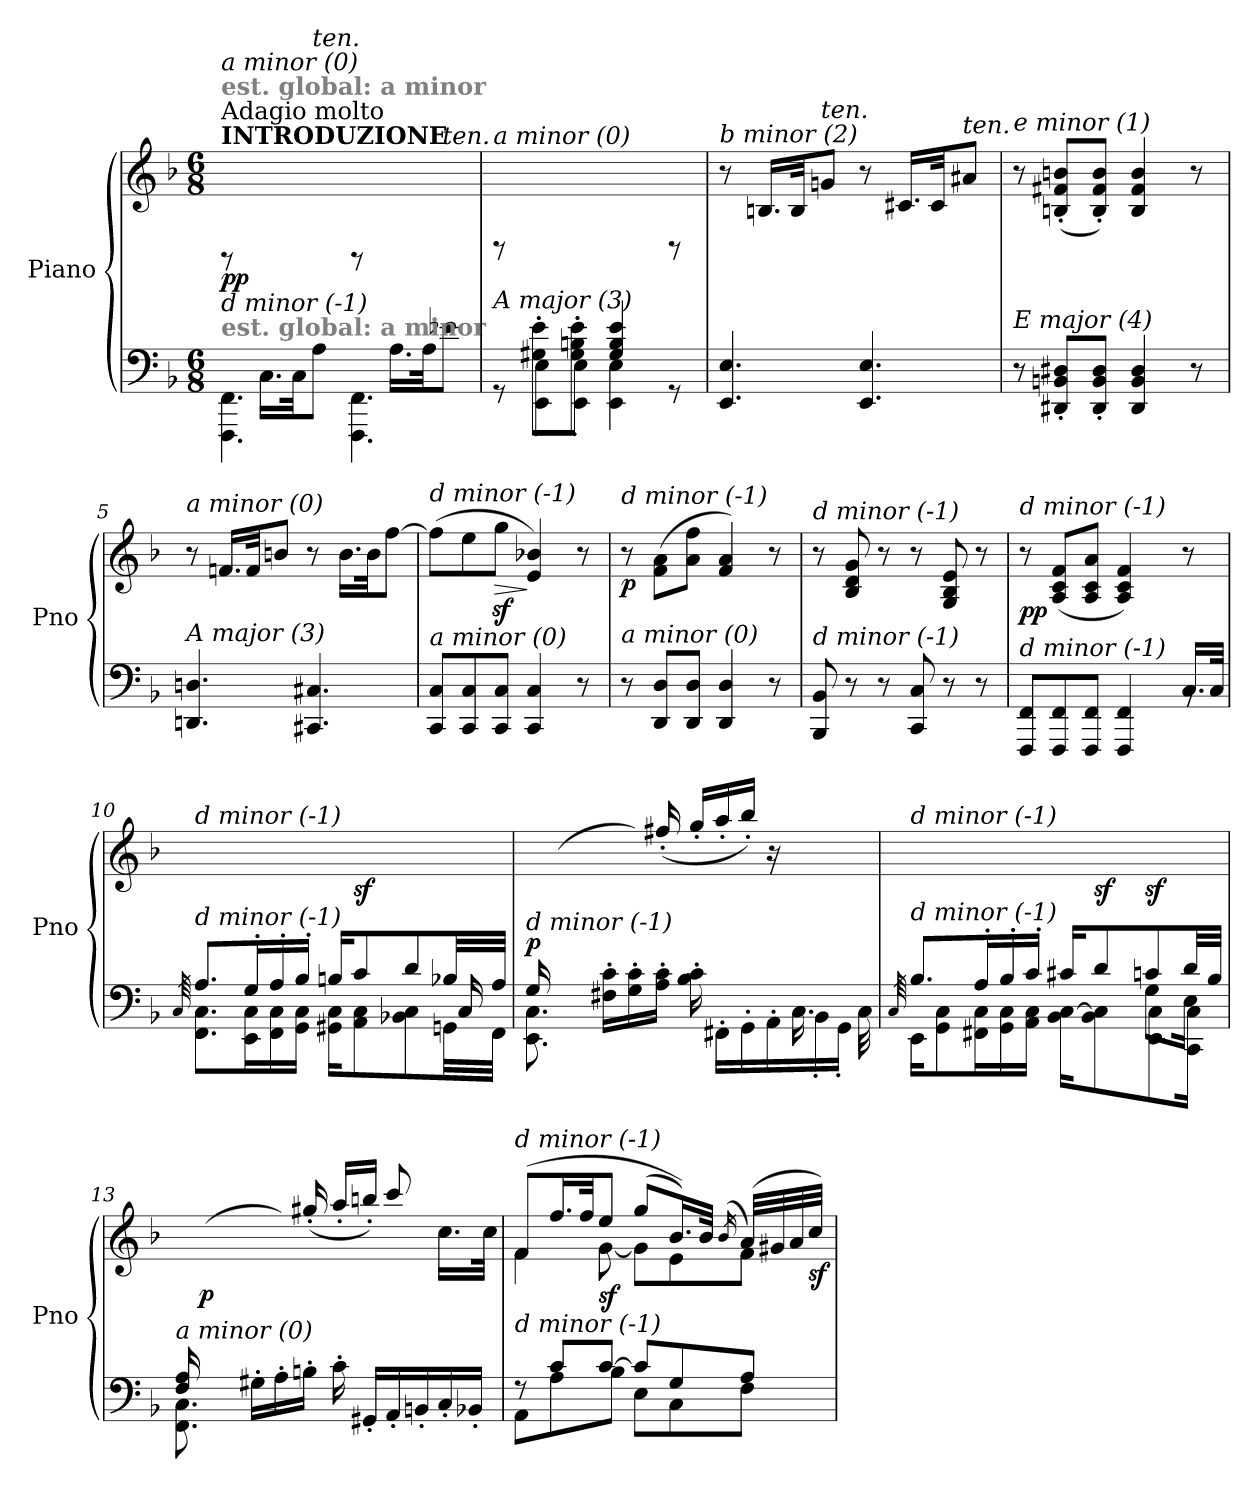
**kern	**kern	**dynam
*part1	*part1	*part1
*staff2	*staff1	*staff1/2
*I"Piano	*	*
*I'Pno	*	*
*clefF4	*clefG2	*
*k[b-]	*k[b-]	*
*M6/8	*M6/8	*
=1	=1	=1
*^	*	*
!	!	!LO:TX:a:B:t=INTRODUZIONE	!
!	!	!LO:TX:a:t=Adagio molto	!
!	!	!LO:TX:a:B:color=#808080:t=est. global&colon; a minor	!
!	!	!LO:TX:i:t=a minor (0)	!
!LO:TX:a:B:color=#808080:t=est. global&colon; a minor	!	!	!
!LO:TX:i:t=d minor (-1)	!	!	!
!	!	!	!LO:DY:b
8ryy	4.FFF\ 4.FF\	8rGG	pp
16.C\LL	.	8ryy	.
32C\JK	.	.	.
!	!	!LO:TX:a:i:t=ten.	!
8A\J	.	8ryy	.
8ryy	4.FFF\ 4.FF\	8rGG	.
16.A\LL	.	8ryy	.
32A\JK	.	.	.
!	!	!LO:TX:a:i:t=ten.	!
8e-Xi\J	.	8ryy	.
=2	=2	=2	=2
!	!	!LO:TX:i:t=a minor (0)	!
!LO:TX:i:t=A major (3)	!	!	!
8ryy	8rGG	8rBB	.
8G#X\' 8e\'L	8EE\' 8E\'L	2ryy	.
8G#\' 8Bn\' 8e\'J	8EE\' 8E\'J	.	.
4G#/ 4B/ 4e/	4EE\ 4E\	.	.
8ryy	8rGG	8rBB	.
=3	=3	=3	=3
!	!	!LO:TX:i:t=b minor (2)	!
!LO:TX:i:t=A major (3)	!	!	!
*v	*v	*	*
4.EE/ 4.E/	8r	.
.	16.Bn/LL	.
.	32B/JK	.
!	!LO:TX:a:i:t=ten.	!
.	8gn/J	.
4.EE/ 4.E/	8r	.
.	16.c#X/LL	.
.	32c#/JK	.
!	!LO:TX:a:i:t=ten.	!
.	8a#X/J	.
=4	=4	=4
!	!LO:TX:i:t=e minor (1)	!
!LO:TX:i:t=E major (4)	!	!
8r	8r	.
8DD#X/' 8BBn/' 8D#X/'L	(>8Bn/' 8f#X/' 8bn/'L	.
8DD#/' 8BB/' 8D#/'J	8B/' 8f#/' 8b/'J)	.
4DD#/ 4BB/ 4D#/	4B/ 4f#/ 4b/	.
8r	8r	.
!!LO:LB:g=z
=5	=5	=5
!	!LO:TX:i:t=a minor (0)	!
!LO:TX:i:t=A major (3)	!	!
!	!	!LO:DY:b
4.DDn/ 4.Dn/	8r	other-dynamics
.	16.fn/LL	.
.	32f/JK	.
.	8bn/J	.
4.CC#Xi/ 4.C#Xi/	8r	.
.	16.b\LL	.
.	32b\JK	.
.	[8ff\J	.
=6	=6	=6
!	!LO:TX:i:t=d minor (-1)	!
!LO:TX:i:t=a minor (0)	!	!
8CC/ 8C/L	(8ff\L]	.
8CC/ 8C/	8ee\	.
!	!	!LO:HP:b
8CC/ 8C/J	8ggz<\J	>
4CC/ 4C/	4e/ 4b-X/)	]
8r	8r	.
=7	=7	=7
!	!LO:TX:i:t=d minor (-1)	!
!LO:TX:i:t=a minor (0)	!	!
!	!	!LO:DY:b
8r	8r	p
8DD/ 8D/L	(8f\ 8a\L	.
8DD/ 8D/J	8a\ 8ff\J	.
4DD/ 4D/	4f/ 4a/)	.
8r	8r	.
=8	=8	=8
!	!LO:TX:i:t=d minor (-1)	!
!LO:TX:i:t=d minor (-1)	!	!
!	!	!LO:DY:b
8BBB-/ 8BB-/	8r	other-dynamics
8r	8B-/ 8d/ 8g/	.
8r	8r	.
8CC/ 8C/	8r	.
8r	8G/ 8B-/ 8e/	.
8r	8r	.
=9	=9	=9
*^	*^	*
!	!	!LO:TX:i:t=d minor (-1)	!	!
!LO:TX:i:t=d minor (-1)	!	!	!	!
!	!	!	!	!LO:DY:b
8FFF/ 8FF/L	2ryy	8r	2ryy	pp
8FFF/ 8FF/	.	(>8A/ 8c/ 8f/L	.	.
8FFF/ 8FF/J	.	8A/ 8c/ 8a/J	.	.
4FFF/ 4FF/	.	4A/ 4c/ 4f/)	.	.
.	8ryy	.	8ryy	.
!	!	!	!	!LO:DY:a=2
16.C/LL	8rBB	8r	8ryy	other-dynamics
32C/JJk	.	.	.	.
*	*	*v	*v	*
!!LO:LB:g=z
=10	=10	=10	=10
.	64qC/	.	.
*	*^	*^	*
*	*	*	*	*^	*
!	!	!	!LO:TX:i:t=d minor (-1)	!	!	!
!LO:TX:i:t=d minor (-1)	!	!	!	!	!	!
8.A/L	8.FF\ 8.C\L	2ryy	2ryy	4..ryy	2ryy	.
16G'/L	16EE\ 16C\L	.	.	.	.	.
16A'/	16FF\ 16C\	.	.	.	.	.
16B-'/JJ	16GG\ 16C\JJ	.	.	.	.	.
16Bn/KL	16GG#X\ 16C\KL	.	.	.	.	.
!	!	!	!	!	!	!LO:DY:b
8c/	8AA\ 8C\	.	.	4ryy	.	sf
.	.	8.ryy	8.ryy	.	16ryy	.
!	!	!	!	!	!	!LO:DY:b
!	!	!	!	!	!	!LO:DY:n=1:b
8d/	8BB-X\ 8C\	.	.	.	8.ryy	sf other-dynamics
32B-X/LL	32GGn\LL	16C/	16ryy	16ryy	.	.
32A/JJJ	32FF\JJJ	.	.	.	.	.
*	*v	*v	*	*	*	*
=11	=11	=11	=11	=11	=11
!	!	!LO:TX:i:t=d minor (-1)	!	!	!
!LO:TX:i:t=d minor (-1)	!	!	!	!	!
!	!	!	!	!	!LO:DY:a=2
*	*	*v	*v	*v	*
16G/LL	8.EE\ 8.C\	16ryy	p
2ryy	.	(16f#X'\	.
.	.	16g'\	.
.	16F#X\' 16c\'LL	16a'\	.
.	16G\' 16c\'	16b-'\JJ)	.
.	16A\' 16c\'JJ	(>16ff#X'/	.
.	16B-\' 16c\'	16gg'/LL	.
.	16FF#X'\LL	16aa'/	.
.	16GG'\	16bb-'/JJ)	.
16ryy	16AA'\	16r	.
!	!	!	!LO:DY:b
16.C\LL	16BB-'\	8ryy	other-dynamics
.	16GG'\JJ	.	.
32C\JJk	.	.	.
=12	=12	=12	=12
*	*^	*	*
.	.	64qC/	.	.
*	*	*	*^	*
!	!	!	!LO:TX:i:t=d minor (-1)	!	!
!LO:TX:i:t=d minor (-1)	!	!	!	!	!
8.B-/L	2ryy	16EE\KL	2ryy	4..ryy	.
.	.	8GG\ 8C\	.	.	.
16A'/L	.	16FF#X\ 16C\L	.	.	.
16B-'/	.	16GG\ 16C\	.	.	.
16c'/JJ	.	16AA\ 16C\JJ	.	.	.
16c#X/KL	.	16BB-\ [16C\KL	.	.	.
!	!	!	!	!	!LO:DY:b
8d/	.	8BB-\ 8C\]	.	4ryy	sf
.	16ryy	.	16ryy	.	.
!	!	!	!	!	!LO:DY:b
8cn/	8G\L	8EE\ 8C\	8ryy	.	sf
32d/LL	16E\Jk	16CC\ 16C\Jk	32ryy	16ryy	.
!	!	!	!	!	!LO:DY:b
32B-/JJJ	.	.	32ryy	.	other-dynamics
*	*v	*v	*	*	*
!!LO:LB:g=z
=13	=13	=13	=13	=13
!	!	!LO:TX:i:t=a minor (0)	!	!
!LO:TX:i:t=a minor (0)	!	!	!	!
*	*	*v	*v	*
16F/ 16A/LL	8.FF\ 8.C\	16ryy	.
!	!	!	!LO:DY:b
2ryy	.	(16g#X'\	p
.	.	16a'\	.
.	16G#X'\LL	16bn'\	.
.	16A'\	16cc'\JJ)	.
.	16Bn'\JJ	(>16gg#X'/	.
.	16c'\	16aa'/LL	.
.	16GG#X'/LL	16bbn'/JJ)	.
.	16AA'/	8ccc/	.
8.ryy	16BBn'/	.	.
.	16C'/	16.cc\LL	.
.	16BB-X'/JJ	.	.
.	.	32cc\JJk	.
=14	=14	=14	=14
*	*	*^	*
!	!	!LO:TX:i:t=d minor (-1)	!	!
!LO:TX:i:t=d minor (-1)	!	!	!	!
!	!	!	!	!LO:DY:b
8rF	8AA\L	(8f/L	4f\	other-dynamics
8c/L	8A\	16.ff/L	.	.
.	.	32ff/JK	.	.
!	!	!	!	!LO:DY:b
[8c/J	8B-\J	8ee/J	[8g\	sf
8c/L]	8E\L	(8gg/L	8g\L]	.
8G/	8C\	16.b-/L))	8e\	.
.	.	32b-/JJk	.	.
.	.	(16qb-/	.	.
8A/J	8F\J	(32a/LLL)	8f\J	.
.	.	32g#X/	.	.
.	.	32a/	.	.
!	!	!	!	!LO:DY:b
.	.	32cc/JJJ)	.	sf
*v	*v	*	*	*
*	*v	*v	*
=	=	=
*-	*-	*-
